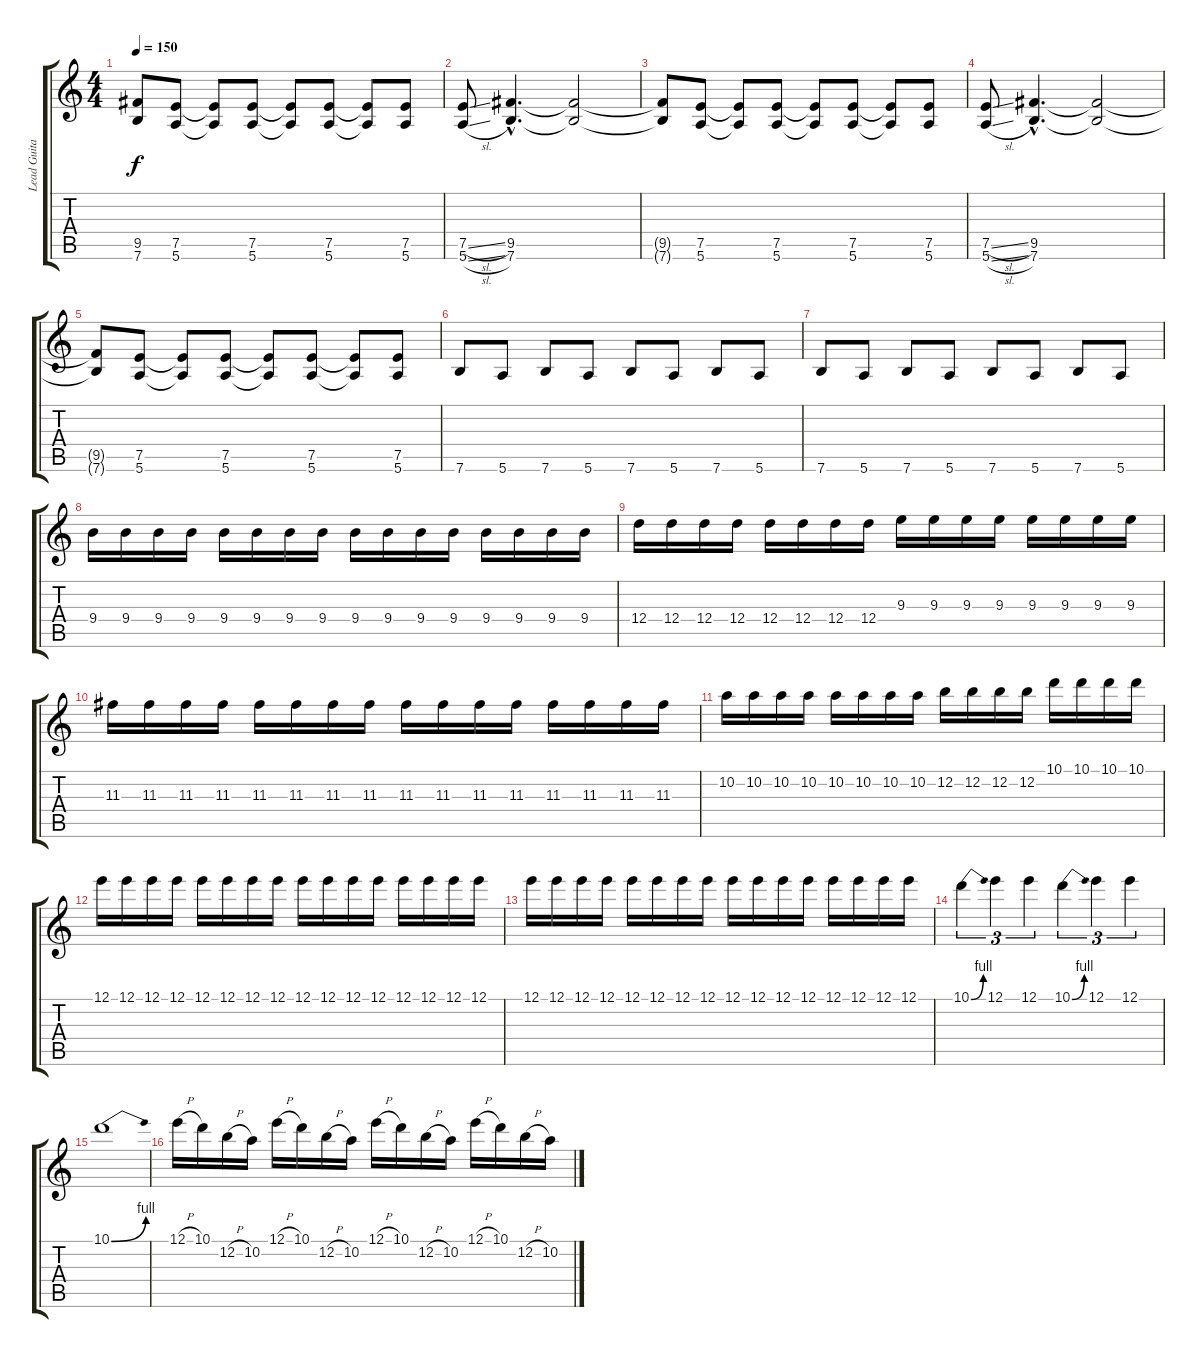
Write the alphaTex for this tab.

\track ("Lead Guitar" "Lead Guita") {instrument distortionguitar}
\staff {score tabs}
\tuning (E4 B3 G3 D3 A2 E2) {hide}
\ts (4 4)
\tempo 150
\clef g2
\ks c
(9.5{t} 7.6{t}).8{dy f} (7.5 5.6).8 (7.5{t} 5.6{t}).8 (7.5 5.6).8 (7.5{t} 5.6{t}).8 (7.5 5.6).8 (7.5{t} 5.6{t}).8 (7.5 5.6).8 |
(7.5{sl} 5.6{sl}).8 (9.5{hac} 7.6{hac}).4{d} (9.5{t} 7.6{t}).2 |
(9.5{t} 7.6{t}).8 (7.5 5.6).8 (7.5{t} 5.6{t}).8 (7.5 5.6).8 (7.5{t} 5.6{t}).8 (7.5 5.6).8 (7.5{t} 5.6{t}).8 (7.5 5.6).8 |
(7.5{sl} 5.6{sl}).8 (9.5{hac} 7.6{hac}).4{d} (9.5{t} 7.6{t}).2 |
(9.5{t} 7.6{t}).8 (7.5 5.6).8 (7.5{t} 5.6{t}).8 (7.5 5.6).8 (7.5{t} 5.6{t}).8 (7.5 5.6).8 (7.5{t} 5.6{t}).8 (7.5 5.6).8 |
7.6.8 5.6.8 7.6.8 5.6.8 7.6.8 5.6.8 7.6.8 5.6.8 |
7.6.8 5.6.8 7.6.8 5.6.8 7.6.8 5.6.8 7.6.8 5.6.8 |
9.4.16 9.4.16 9.4.16 9.4.16 9.4.16 9.4.16 9.4.16 9.4.16 9.4.16 9.4.16 9.4.16 9.4.16 9.4.16 9.4.16 9.4.16 9.4.16 |
12.4.16 12.4.16 12.4.16 12.4.16 12.4.16 12.4.16 12.4.16 12.4.16 9.3.16 9.3.16 9.3.16 9.3.16 9.3.16 9.3.16 9.3.16 9.3.16 |
11.3.16 11.3.16 11.3.16 11.3.16 11.3.16 11.3.16 11.3.16 11.3.16 11.3.16 11.3.16 11.3.16 11.3.16 11.3.16 11.3.16 11.3.16 11.3.16 |
10.2.16 10.2.16 10.2.16 10.2.16 10.2.16 10.2.16 10.2.16 10.2.16 12.2.16 12.2.16 12.2.16 12.2.16 10.1.16 10.1.16 10.1.16 10.1.16 |
12.1.16 12.1.16 12.1.16 12.1.16 12.1.16 12.1.16 12.1.16 12.1.16 12.1.16 12.1.16 12.1.16 12.1.16 12.1.16 12.1.16 12.1.16 12.1.16 |
12.1.16 12.1.16 12.1.16 12.1.16 12.1.16 12.1.16 12.1.16 12.1.16 12.1.16 12.1.16 12.1.16 12.1.16 12.1.16 12.1.16 12.1.16 12.1.16 |
10.1{be (bend 0 0 60 4)}.4{tu (3 2)} 12.1.4{tu (3 2)} 12.1.4{tu (3 2)} 10.1{be (bend 0 0 60 4)}.4{tu (3 2)} 12.1.4{tu (3 2)} 12.1.4{tu (3 2)} |
10.1{be (bend 0 0 60 4)}.1 |
12.1{h}.16 10.1.16 12.2{h}.16 10.2.16 12.1{h}.16 10.1.16 12.2{h}.16 10.2.16 12.1{h}.16 10.1.16 12.2{h}.16 10.2.16 12.1{h}.16 10.1.16 12.2{h}.16 10.2.16
